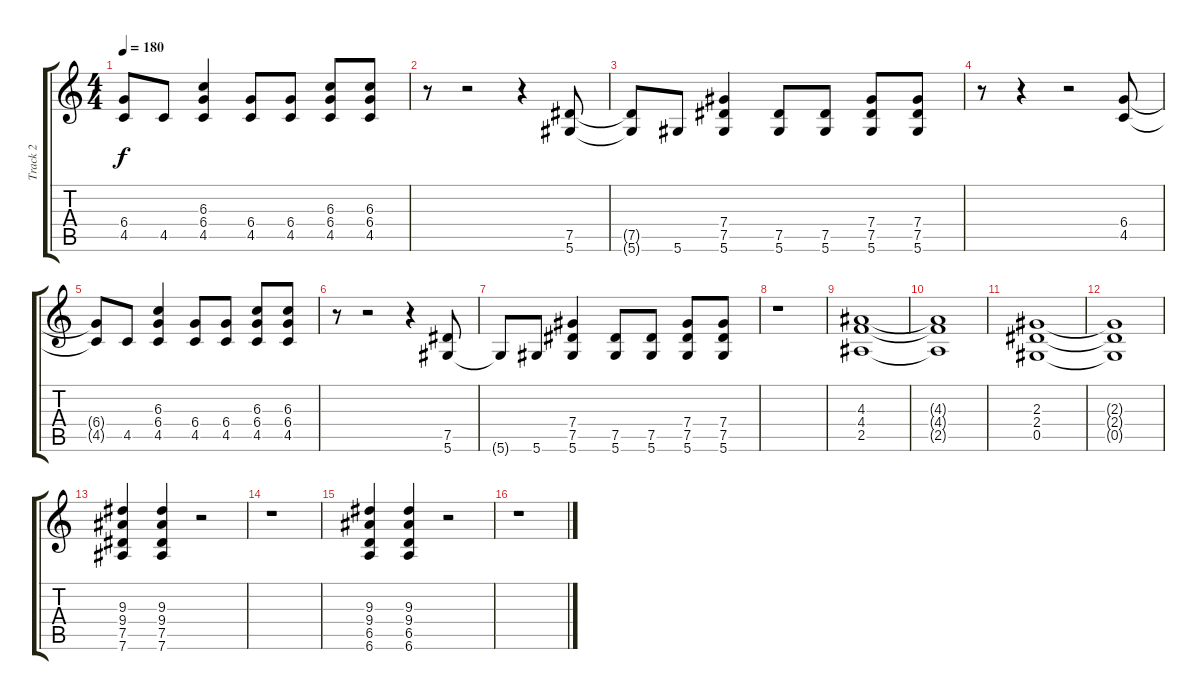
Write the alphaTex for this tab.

\track ("Track 2" "Track 2") {instrument distortionguitar}
\staff {score tabs}
\tuning (Eb4 Bb3 Gb3 Db3 Ab2 Eb2) {hide}
\ts (4 4)
\tempo 180
\clef g2
\ks c
(6.4 4.5).8{dy f} 4.5.8 (6.3 6.4 4.5).4 (6.4 4.5).8 (6.4 4.5).8 (6.3 6.4 4.5).8 (6.3 6.4 4.5).8 |
r.8 r.2 r.4 (7.5 5.6).8 |
(7.5{t} 5.6{t}).8 5.6.8 (7.4 7.5 5.6).4 (7.5 5.6).8 (7.5 5.6).8 (7.4 7.5 5.6).8 (7.4 7.5 5.6).8 |
r.8 r.4 r.2 (6.4 4.5).8 |
(6.4{t} 4.5{t}).8 4.5.8 (6.3 6.4 4.5).4 (6.4 4.5).8 (6.4 4.5).8 (6.3 6.4 4.5).8 (6.3 6.4 4.5).8 |
r.8 r.2 r.4 (7.5 5.6).8 |
5.6{t}.8 5.6.8 (7.4 7.5 5.6).4 (7.5 5.6).8 (7.5 5.6).8 (7.4 7.5 5.6).8 (7.4 7.5 5.6).8 |
r.1 |
(4.3 4.4 2.5).1 |
(4.3{t} 4.4{t} 2.5{t}).1 |
(2.3 2.4 0.5).1 |
(2.3{t} 2.4{t} 0.5{t}).1 |
(9.3 9.4 7.5 7.6).4 (9.3 9.4 7.5 7.6).4 r.2 |
r.1 |
(9.3 9.4 6.5 6.6).4 (9.3 9.4 6.5 6.6).4 r.2 |
r.1
